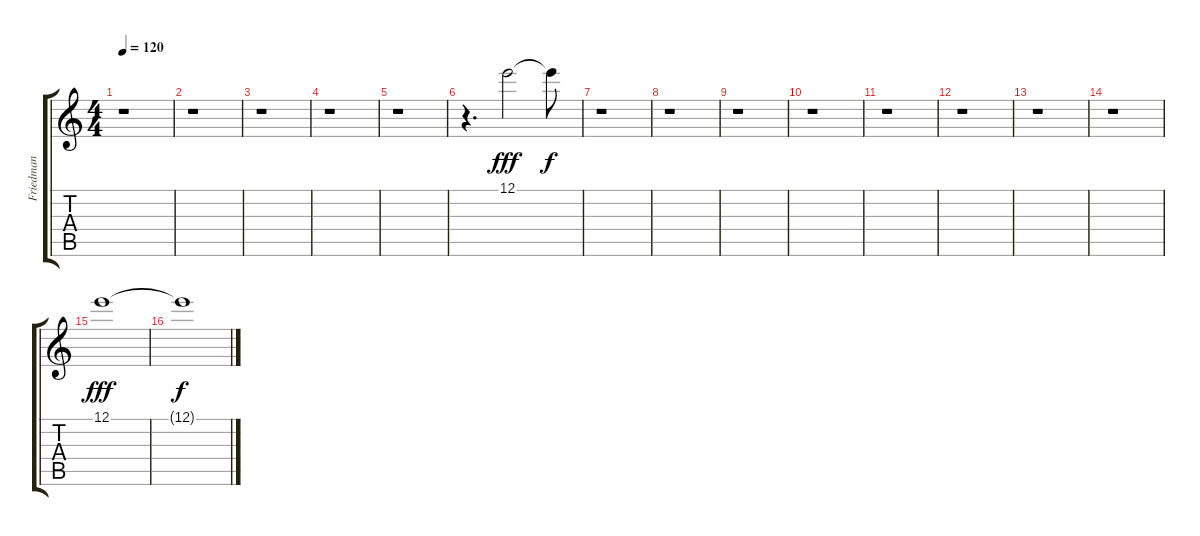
\track ("Friedman" "Friedman") {instrument overdrivenguitar}
\staff {score tabs}
\tuning (E4 B3 G3 D3 A2 E2) {hide}
\ts (4 4)
\tempo 120
\clef g2
\ks c
r.1{dy fff} |
r.1 |
r.1 |
r.1 |
r.1 |
r.4{d} 12.1.2 12.1{t}.8{dy f} |
r.1 |
r.1 |
r.1 |
r.1 |
r.1 |
r.1 |
r.1 |
r.1 |
12.1.1{dy fff} |
12.1{t}.1{dy f}
